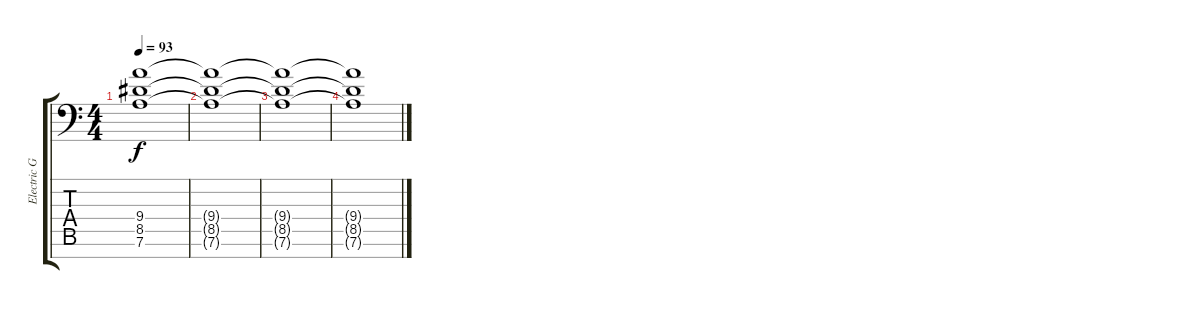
\track ("Electric Guitar 1" "Electric G") {instrument overdrivenguitar}
\staff {score tabs}
\tuning (D4 A3 F3 C3 G2 D2 A1) {hide}
\ts (4 4)
\tempo 93
\clef f4
\ks c
(9.4{t} 8.5{t} 7.6{t}).1{dy f} |
(9.4{t} 8.5{t} 7.6{t}).1 |
(9.4{t} 8.5{t} 7.6{t}).1 |
(9.4{t} 8.5{t} 7.6{t}).1
